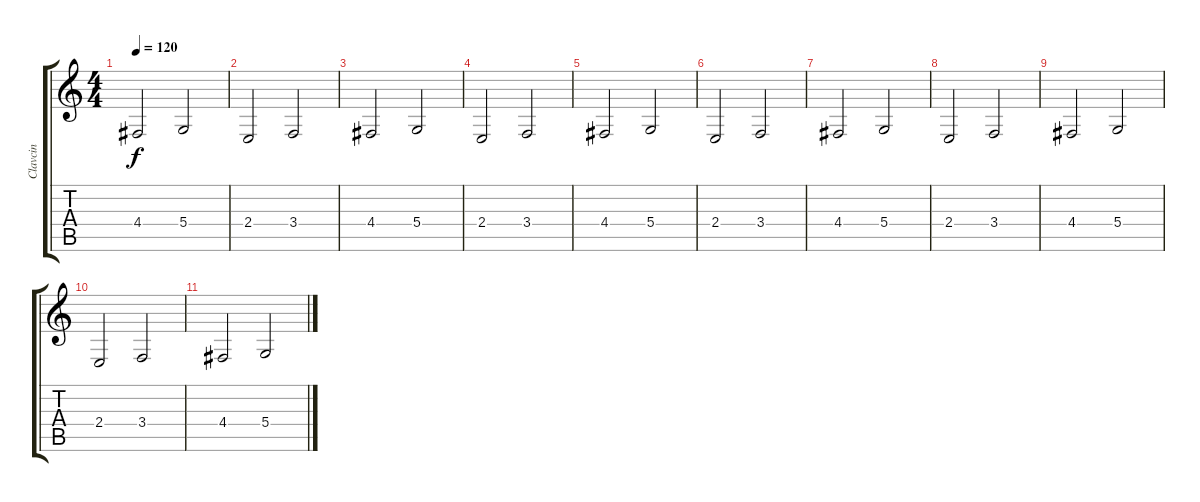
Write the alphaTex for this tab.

\track ("Clavcin" "Clavcin") {instrument clavinet}
\staff {score tabs}
\tuning (E4 B3 G3 D3 A2 E2) {hide}
\ts (4 4)
\tempo 120
\clef g2
\ks c
4.4.2{dy f} 5.4.2 |
2.4.2 3.4.2 |
4.4.2 5.4.2 |
2.4.2 3.4.2 |
4.4.2 5.4.2 |
2.4.2 3.4.2 |
4.4.2 5.4.2 |
2.4.2 3.4.2 |
4.4.2 5.4.2 |
2.4.2 3.4.2 |
4.4.2 5.4.2
